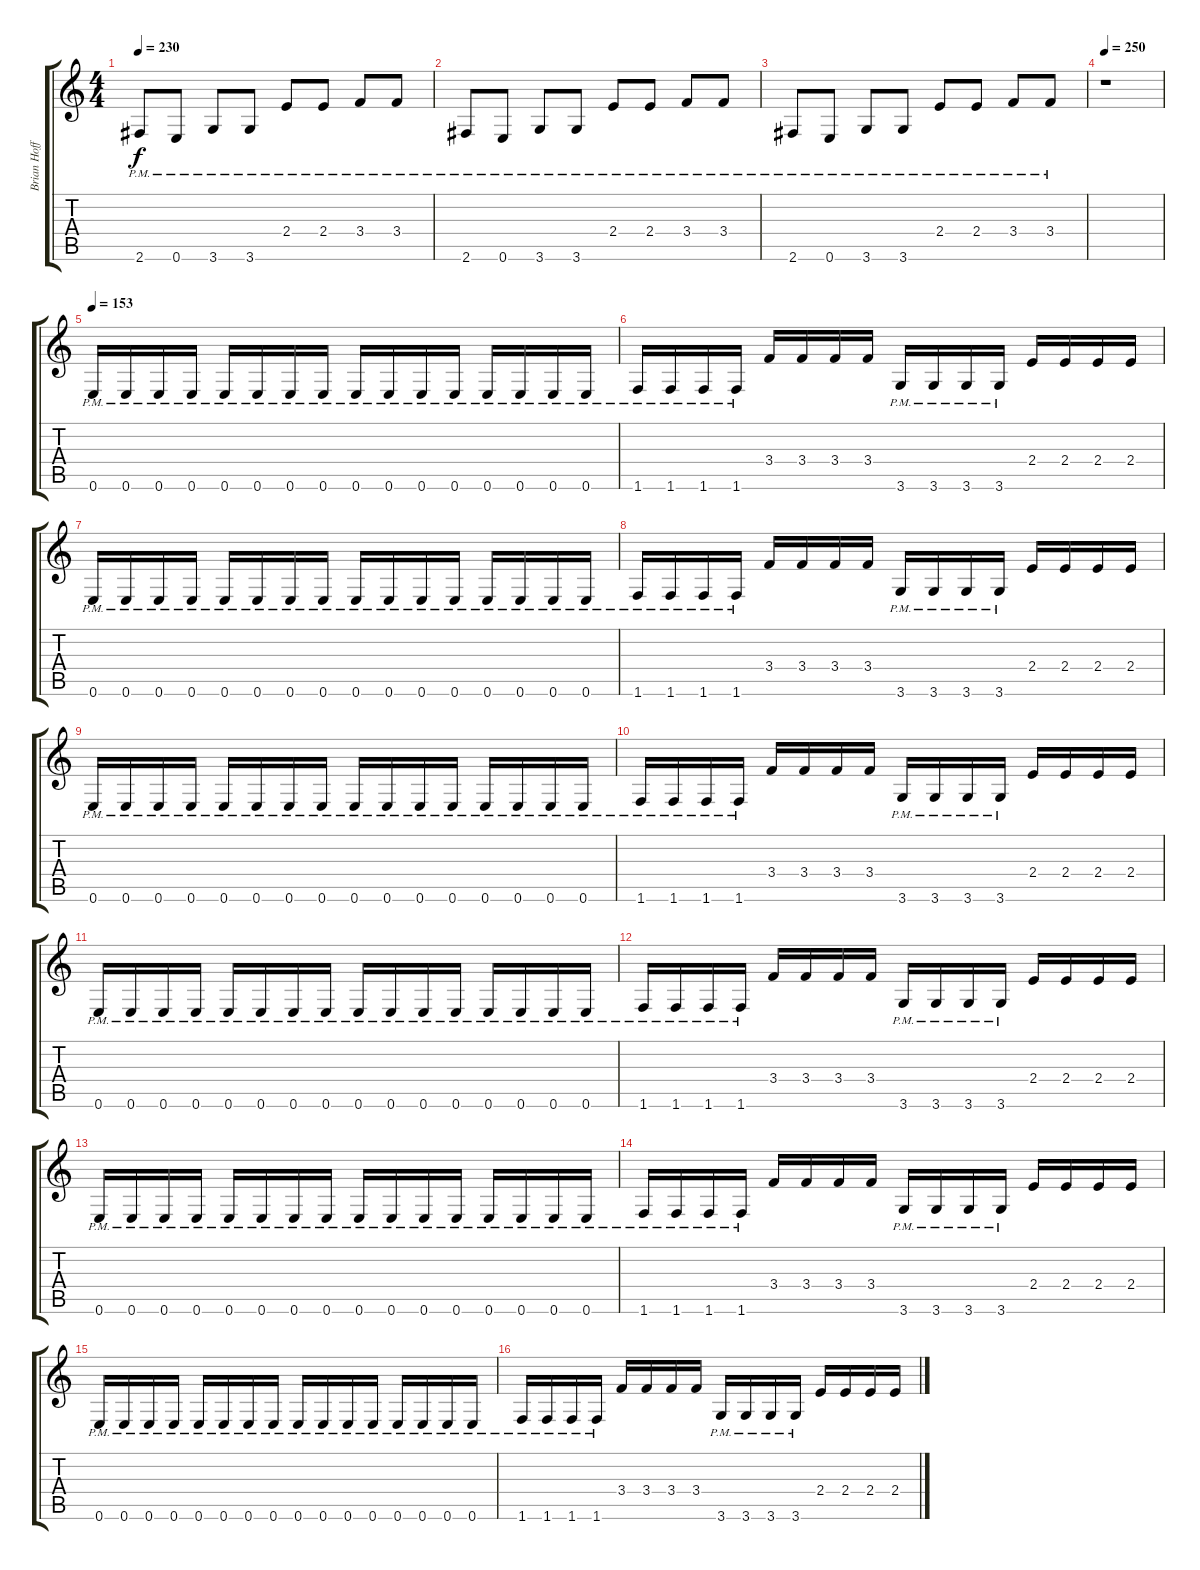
\track ("Brian Hoffman" "Brian Hoff") {instrument distortionguitar}
\staff {score tabs}
\tuning (E4 B3 G3 D3 A2 E2) {hide}
\ts (4 4)
\tempo 230
\clef g2
\ks c
2.6{pm}.8{dy f instrument distortionguitar} 0.6{pm}.8 3.6{pm}.8 3.6{pm}.8 2.4{pm}.8 2.4{pm}.8 3.4{pm}.8 3.4{pm}.8 |
2.6{pm}.8 0.6{pm}.8 3.6{pm}.8 3.6{pm}.8 2.4{pm}.8 2.4{pm}.8 3.4{pm}.8 3.4{pm}.8 |
2.6{pm}.8 0.6{pm}.8 3.6{pm}.8 3.6{pm}.8 2.4{pm}.8 2.4{pm}.8 3.4{pm}.8 3.4{pm}.8 |
\tempo 250
r.1 |
\tempo 153
0.6{pm}.16 0.6{pm}.16 0.6{pm}.16 0.6{pm}.16 0.6{pm}.16 0.6{pm}.16 0.6{pm}.16 0.6{pm}.16 0.6{pm}.16 0.6{pm}.16 0.6{pm}.16 0.6{pm}.16 0.6{pm}.16 0.6{pm}.16 0.6{pm}.16 0.6{pm}.16 |
1.6{pm}.16 1.6{pm}.16 1.6{pm}.16 1.6{pm}.16 3.4.16 3.4.16 3.4.16 3.4.16 3.6{pm}.16 3.6{pm}.16 3.6{pm}.16 3.6{pm}.16 2.4.16 2.4.16 2.4.16 2.4.16 |
0.6{pm}.16 0.6{pm}.16 0.6{pm}.16 0.6{pm}.16 0.6{pm}.16 0.6{pm}.16 0.6{pm}.16 0.6{pm}.16 0.6{pm}.16 0.6{pm}.16 0.6{pm}.16 0.6{pm}.16 0.6{pm}.16 0.6{pm}.16 0.6{pm}.16 0.6{pm}.16 |
1.6{pm}.16 1.6{pm}.16 1.6{pm}.16 1.6{pm}.16 3.4.16 3.4.16 3.4.16 3.4.16 3.6{pm}.16 3.6{pm}.16 3.6{pm}.16 3.6{pm}.16 2.4.16 2.4.16 2.4.16 2.4.16 |
0.6{pm}.16 0.6{pm}.16 0.6{pm}.16 0.6{pm}.16 0.6{pm}.16 0.6{pm}.16 0.6{pm}.16 0.6{pm}.16 0.6{pm}.16 0.6{pm}.16 0.6{pm}.16 0.6{pm}.16 0.6{pm}.16 0.6{pm}.16 0.6{pm}.16 0.6{pm}.16 |
1.6{pm}.16 1.6{pm}.16 1.6{pm}.16 1.6{pm}.16 3.4.16 3.4.16 3.4.16 3.4.16 3.6{pm}.16 3.6{pm}.16 3.6{pm}.16 3.6{pm}.16 2.4.16 2.4.16 2.4.16 2.4.16 |
0.6{pm}.16 0.6{pm}.16 0.6{pm}.16 0.6{pm}.16 0.6{pm}.16 0.6{pm}.16 0.6{pm}.16 0.6{pm}.16 0.6{pm}.16 0.6{pm}.16 0.6{pm}.16 0.6{pm}.16 0.6{pm}.16 0.6{pm}.16 0.6{pm}.16 0.6{pm}.16 |
1.6{pm}.16 1.6{pm}.16 1.6{pm}.16 1.6{pm}.16 3.4.16 3.4.16 3.4.16 3.4.16 3.6{pm}.16 3.6{pm}.16 3.6{pm}.16 3.6{pm}.16 2.4.16 2.4.16 2.4.16 2.4.16 |
0.6{pm}.16 0.6{pm}.16 0.6{pm}.16 0.6{pm}.16 0.6{pm}.16 0.6{pm}.16 0.6{pm}.16 0.6{pm}.16 0.6{pm}.16 0.6{pm}.16 0.6{pm}.16 0.6{pm}.16 0.6{pm}.16 0.6{pm}.16 0.6{pm}.16 0.6{pm}.16 |
1.6{pm}.16 1.6{pm}.16 1.6{pm}.16 1.6{pm}.16 3.4.16 3.4.16 3.4.16 3.4.16 3.6{pm}.16 3.6{pm}.16 3.6{pm}.16 3.6{pm}.16 2.4.16 2.4.16 2.4.16 2.4.16 |
0.6{pm}.16 0.6{pm}.16 0.6{pm}.16 0.6{pm}.16 0.6{pm}.16 0.6{pm}.16 0.6{pm}.16 0.6{pm}.16 0.6{pm}.16 0.6{pm}.16 0.6{pm}.16 0.6{pm}.16 0.6{pm}.16 0.6{pm}.16 0.6{pm}.16 0.6{pm}.16 |
1.6{pm}.16 1.6{pm}.16 1.6{pm}.16 1.6{pm}.16 3.4.16 3.4.16 3.4.16 3.4.16 3.6{pm}.16 3.6{pm}.16 3.6{pm}.16 3.6{pm}.16 2.4.16 2.4.16 2.4.16 2.4.16
